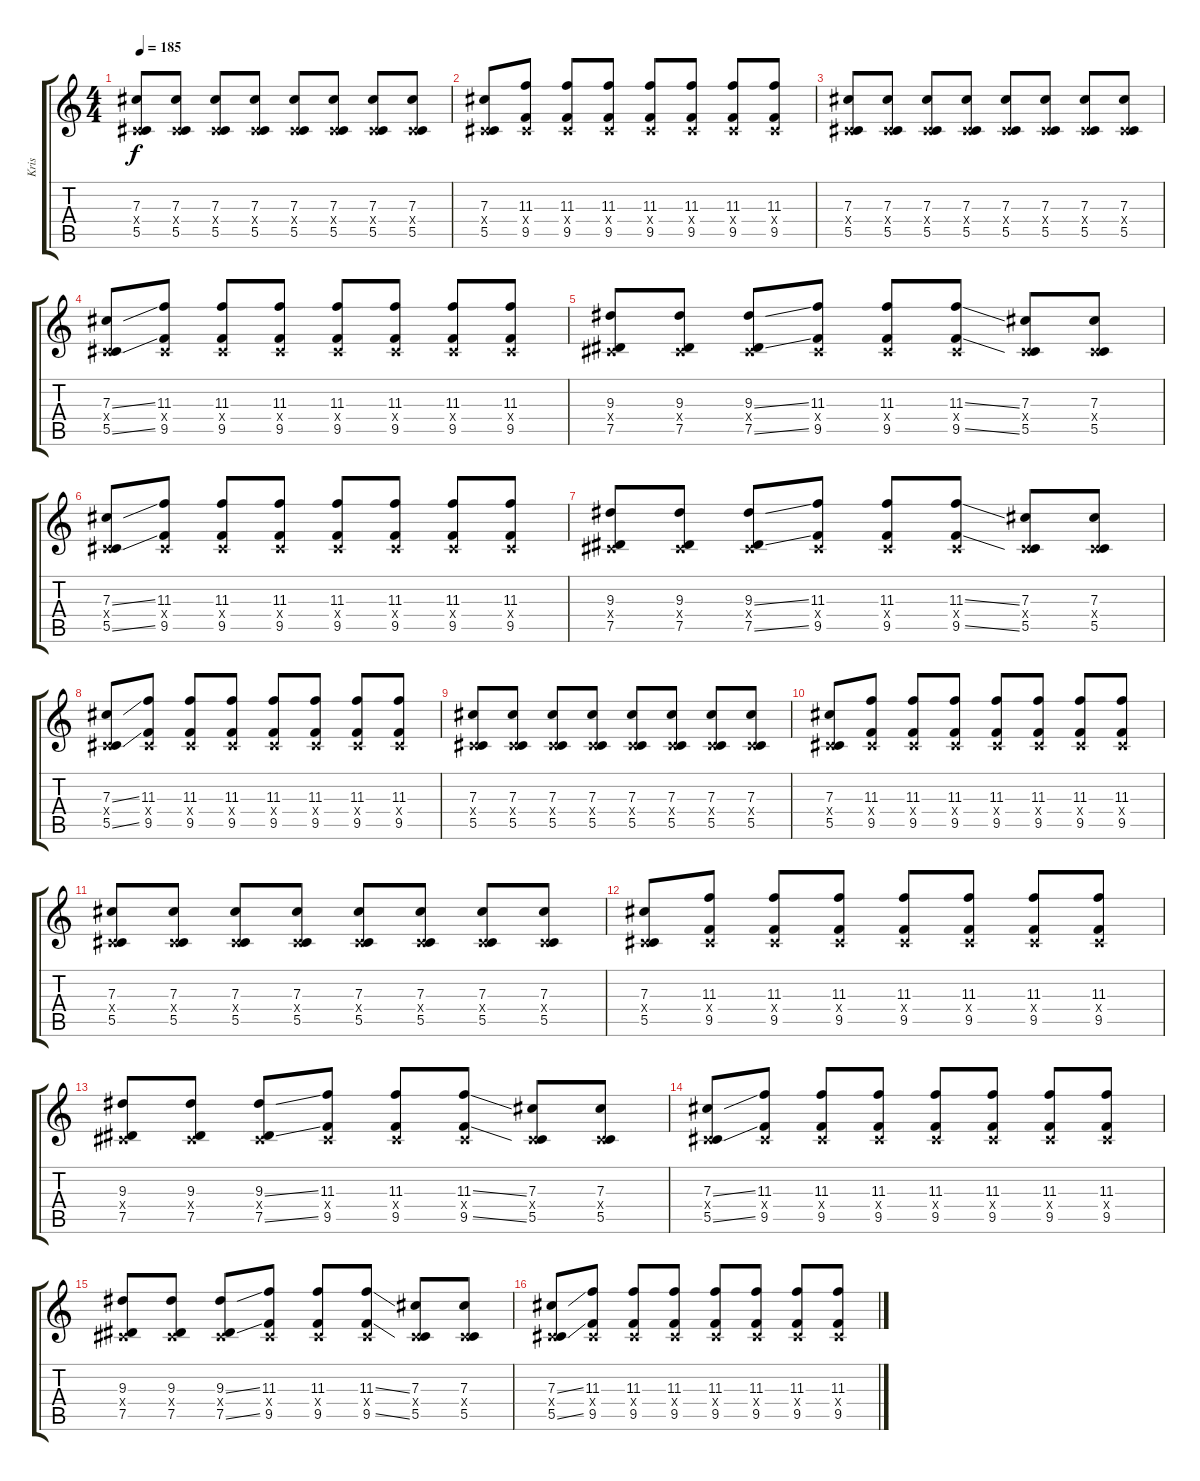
\track ("Kris" "Kris") {instrument distortionguitar}
\staff {score tabs}
\tuning (Eb4 Bb3 Gb3 Db3 Ab2 Db2) {hide}
\ts (4 4)
\tempo 185
\clef g2
\ks c
(7.3 0.4{x} 5.5).8{dy f} (7.3 0.4{x} 5.5).8 (7.3 0.4{x} 5.5).8 (7.3 0.4{x} 5.5).8 (7.3 0.4{x} 5.5).8 (7.3 0.4{x} 5.5).8 (7.3 0.4{x} 5.5).8 (7.3 0.4{x} 5.5).8 |
(7.3 0.4{x} 5.5).8 (11.3 0.4{x} 9.5).8 (11.3 0.4{x} 9.5).8 (11.3 0.4{x} 9.5).8 (11.3 0.4{x} 9.5).8 (11.3 0.4{x} 9.5).8 (11.3 0.4{x} 9.5).8 (11.3 0.4{x} 9.5).8 |
(7.3 0.4{x} 5.5).8 (7.3 0.4{x} 5.5).8 (7.3 0.4{x} 5.5).8 (7.3 0.4{x} 5.5).8 (7.3 0.4{x} 5.5).8 (7.3 0.4{x} 5.5).8 (7.3 0.4{x} 5.5).8 (7.3 0.4{x} 5.5).8 |
(7.3{ss} 0.4{x} 5.5{ss}).8 (11.3 0.4{x} 9.5).8 (11.3 0.4{x} 9.5).8 (11.3 0.4{x} 9.5).8 (11.3 0.4{x} 9.5).8 (11.3 0.4{x} 9.5).8 (11.3 0.4{x} 9.5).8 (11.3 0.4{x} 9.5).8 |
(9.3 0.4{x} 7.5).8 (9.3 0.4{x} 7.5).8 (9.3{ss} 0.4{x} 7.5{ss}).8 (11.3 0.4{x} 9.5).8 (11.3 0.4{x} 9.5).8 (11.3{ss} 0.4{x} 9.5{ss}).8 (7.3 0.4{x} 5.5).8 (7.3 0.4{x} 5.5).8 |
(7.3{ss} 0.4{x} 5.5{ss}).8 (11.3 0.4{x} 9.5).8 (11.3 0.4{x} 9.5).8 (11.3 0.4{x} 9.5).8 (11.3 0.4{x} 9.5).8 (11.3 0.4{x} 9.5).8 (11.3 0.4{x} 9.5).8 (11.3 0.4{x} 9.5).8 |
(9.3 0.4{x} 7.5).8 (9.3 0.4{x} 7.5).8 (9.3{ss} 0.4{x} 7.5{ss}).8 (11.3 0.4{x} 9.5).8 (11.3 0.4{x} 9.5).8 (11.3{ss} 0.4{x} 9.5{ss}).8 (7.3 0.4{x} 5.5).8 (7.3 0.4{x} 5.5).8 |
(7.3{ss} 0.4{x} 5.5{ss}).8 (11.3 0.4{x} 9.5).8 (11.3 0.4{x} 9.5).8 (11.3 0.4{x} 9.5).8 (11.3 0.4{x} 9.5).8 (11.3 0.4{x} 9.5).8 (11.3 0.4{x} 9.5).8 (11.3 0.4{x} 9.5).8 |
(7.3 0.4{x} 5.5).8 (7.3 0.4{x} 5.5).8 (7.3 0.4{x} 5.5).8 (7.3 0.4{x} 5.5).8 (7.3 0.4{x} 5.5).8 (7.3 0.4{x} 5.5).8 (7.3 0.4{x} 5.5).8 (7.3 0.4{x} 5.5).8 |
(7.3 0.4{x} 5.5).8 (11.3 0.4{x} 9.5).8 (11.3 0.4{x} 9.5).8 (11.3 0.4{x} 9.5).8 (11.3 0.4{x} 9.5).8 (11.3 0.4{x} 9.5).8 (11.3 0.4{x} 9.5).8 (11.3 0.4{x} 9.5).8 |
(7.3 0.4{x} 5.5).8 (7.3 0.4{x} 5.5).8 (7.3 0.4{x} 5.5).8 (7.3 0.4{x} 5.5).8 (7.3 0.4{x} 5.5).8 (7.3 0.4{x} 5.5).8 (7.3 0.4{x} 5.5).8 (7.3 0.4{x} 5.5).8 |
(7.3 0.4{x} 5.5).8 (11.3 0.4{x} 9.5).8 (11.3 0.4{x} 9.5).8 (11.3 0.4{x} 9.5).8 (11.3 0.4{x} 9.5).8 (11.3 0.4{x} 9.5).8 (11.3 0.4{x} 9.5).8 (11.3 0.4{x} 9.5).8 |
(9.3 0.4{x} 7.5).8 (9.3 0.4{x} 7.5).8 (9.3{ss} 0.4{x} 7.5{ss}).8 (11.3 0.4{x} 9.5).8 (11.3 0.4{x} 9.5).8 (11.3{ss} 0.4{x} 9.5{ss}).8 (7.3 0.4{x} 5.5).8 (7.3 0.4{x} 5.5).8 |
(7.3{ss} 0.4{x} 5.5{ss}).8 (11.3 0.4{x} 9.5).8 (11.3 0.4{x} 9.5).8 (11.3 0.4{x} 9.5).8 (11.3 0.4{x} 9.5).8 (11.3 0.4{x} 9.5).8 (11.3 0.4{x} 9.5).8 (11.3 0.4{x} 9.5).8 |
(9.3 0.4{x} 7.5).8 (9.3 0.4{x} 7.5).8 (9.3{ss} 0.4{x} 7.5{ss}).8 (11.3 0.4{x} 9.5).8 (11.3 0.4{x} 9.5).8 (11.3{ss} 0.4{x} 9.5{ss}).8 (7.3 0.4{x} 5.5).8 (7.3 0.4{x} 5.5).8 |
(7.3{ss} 0.4{x} 5.5{ss}).8 (11.3 0.4{x} 9.5).8 (11.3 0.4{x} 9.5).8 (11.3 0.4{x} 9.5).8 (11.3 0.4{x} 9.5).8 (11.3 0.4{x} 9.5).8 (11.3 0.4{x} 9.5).8 (11.3 0.4{x} 9.5).8
